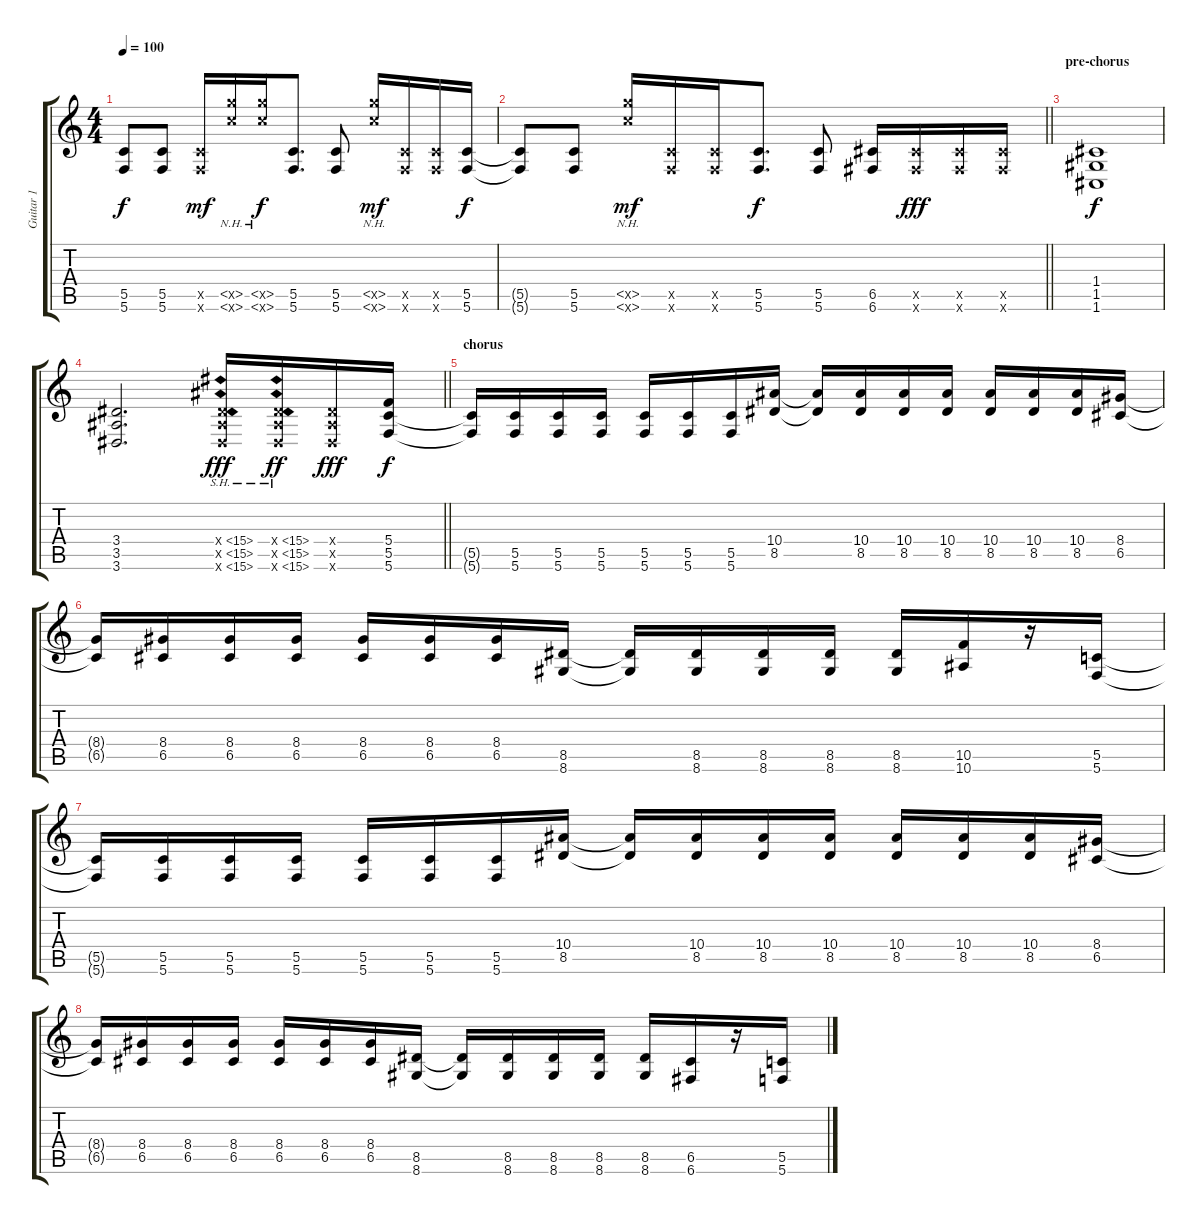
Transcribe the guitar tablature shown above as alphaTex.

\track ("Guitar 1" "Guitar 1") {instrument distortionguitar}
\staff {score tabs}
\tuning (D4 A3 F3 C3 G2 C2) {hide}
\ts (4 4)
\tempo 100
\clef g2
\ks c
(5.5{t} 5.6{t}).8{dy f} (5.5 5.6).8 (5.5{x} 5.6{x}).16{dy mf} (5.5{nh x} 5.6{nh x}).16 (5.5{nh x} 5.6{nh x}).16{dy f} (5.5 5.6).8{d} (5.5 5.6).8 (5.5{nh x} 5.6{nh x}).16{dy mf} (5.5{x} 5.6{x}).16 (5.5{x} 5.6{x}).16 (5.5 5.6).16{dy f} |
\barLineRight lightlight
(5.5{t} 5.6{t}).8 (5.5 5.6).8 (5.5{nh x} 5.6{nh x}).16{dy mf} (5.5{x} 5.6{x}).16 (5.5{x} 5.6{x}).16 (5.5 5.6).8{d dy f} (5.5 5.6).8 (6.5 6.6).16 (6.5{x} 6.6{x}).16{dy fff} (6.5{x} 6.6{x}).16 (6.5{x} 6.6{x}).16 |
\section ("" "pre-chorus")
(1.4 1.5 1.6).1{dy f} |
\barLineRight lightlight
(3.4 3.5 3.6).2{d} (3.4{sh 12 x} 3.5{sh 12 x} 3.6{sh 12 x}).16{dy fff} (3.4{sh 12 x} 3.5{sh 12 x} 3.6{sh 12 x}).16{dy ff} (3.4{x} 3.5{x} 3.6{x}).16{dy fff} (5.4 5.5 5.6).16{dy f} |
\section ("" "chorus")
(5.5{t} 5.6{t}).16 (5.5 5.6).16 (5.5 5.6).16 (5.5 5.6).16 (5.5 5.6).16 (5.5 5.6).16 (5.5 5.6).16 (10.4 8.5).16 (10.4{t} 8.5{t}).16 (10.4 8.5).16 (10.4 8.5).16 (10.4 8.5).16 (10.4 8.5).16 (10.4 8.5).16 (10.4 8.5).16 (8.4 6.5).16 |
(8.4{t} 6.5{t}).16 (8.4 6.5).16 (8.4 6.5).16 (8.4 6.5).16 (8.4 6.5).16 (8.4 6.5).16 (8.4 6.5).16 (8.5 8.6).16 (8.5{t} 8.6{t}).16 (8.5 8.6).16 (8.5 8.6).16 (8.5 8.6).16 (8.5 8.6).16 (10.5 10.6).16 r.16 (5.5 5.6).16 |
(5.5{t} 5.6{t}).16 (5.5 5.6).16 (5.5 5.6).16 (5.5 5.6).16 (5.5 5.6).16 (5.5 5.6).16 (5.5 5.6).16 (10.4 8.5).16 (10.4{t} 8.5{t}).16 (10.4 8.5).16 (10.4 8.5).16 (10.4 8.5).16 (10.4 8.5).16 (10.4 8.5).16 (10.4 8.5).16 (8.4 6.5).16 |
(8.4{t} 6.5{t}).16 (8.4 6.5).16 (8.4 6.5).16 (8.4 6.5).16 (8.4 6.5).16 (8.4 6.5).16 (8.4 6.5).16 (8.5 8.6).16 (8.5{t} 8.6{t}).16 (8.5 8.6).16 (8.5 8.6).16 (8.5 8.6).16 (8.5 8.6).16 (6.5 6.6).16 r.16 (5.5 5.6).16
